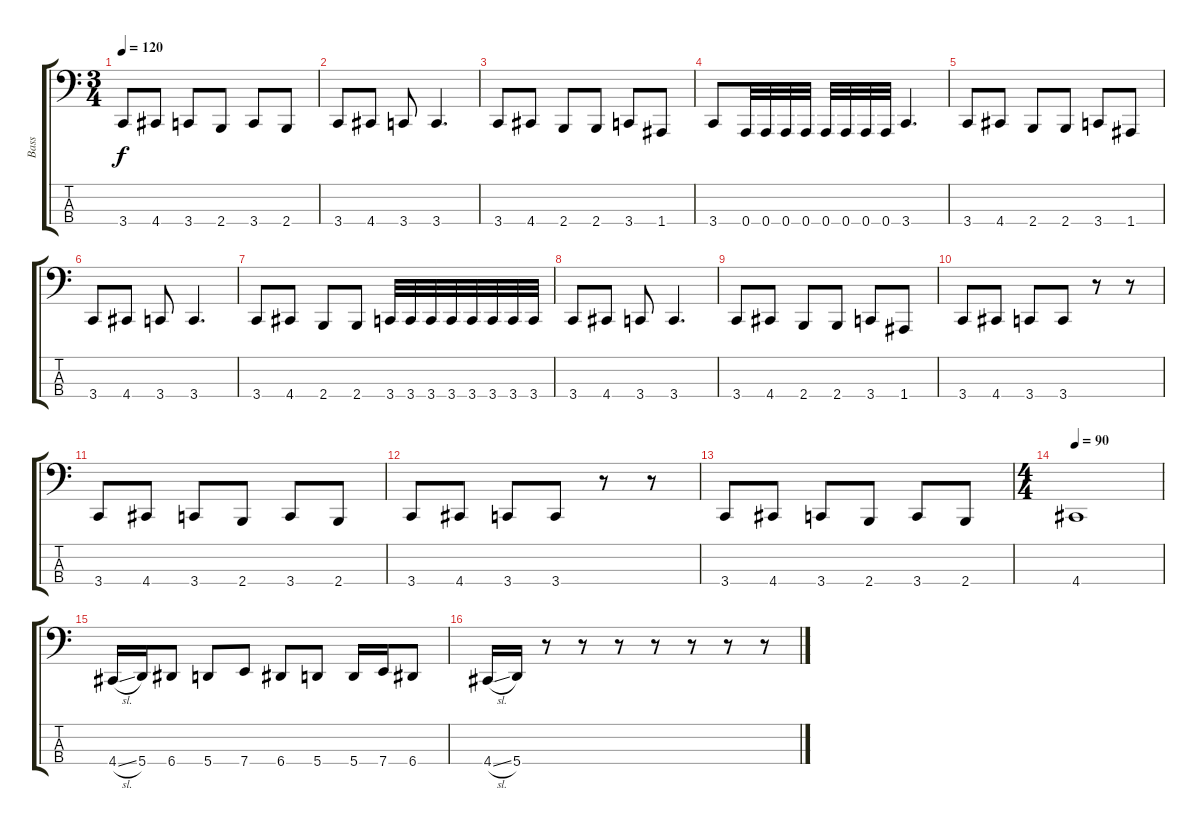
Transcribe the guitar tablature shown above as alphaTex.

\track ("Bass" "Bass") {instrument electricbasspick}
\staff {score tabs}
\tuning (D2 A1 E1 A0) {hide}
\ts (3 4)
\tempo 120
\clef f4
\ks c
3.4.8{dy f} 4.4.8 3.4.8 2.4.8 3.4.8 2.4.8 |
3.4.8 4.4.8 3.4.8 3.4.4{d} |
3.4.8 4.4.8 2.4.8 2.4.8 3.4.8 1.4.8 |
3.4.8 0.4.32 0.4.32 0.4.32 0.4.32 0.4.32 0.4.32 0.4.32 0.4.32 3.4.4{d} |
3.4.8 4.4.8 2.4.8 2.4.8 3.4.8 1.4.8 |
3.4.8 4.4.8 3.4.8 3.4.4{d} |
3.4.8 4.4.8 2.4.8 2.4.8 3.4.32 3.4.32 3.4.32 3.4.32 3.4.32 3.4.32 3.4.32 3.4.32 |
3.4.8 4.4.8 3.4.8 3.4.4{d} |
3.4.8 4.4.8 2.4.8 2.4.8 3.4.8 1.4.8 |
3.4.8 4.4.8 3.4.8 3.4.8 r.8 r.8 |
3.4.8 4.4.8 3.4.8 2.4.8 3.4.8 2.4.8 |
3.4.8 4.4.8 3.4.8 3.4.8 r.8 r.8 |
3.4.8 4.4.8 3.4.8 2.4.8 3.4.8 2.4.8 |
\ts (4 4)
\tempo 90
4.4.1 |
4.4{sl}.16 5.4.16 6.4.8 5.4.8 7.4.8 6.4.8 5.4.8 5.4.16 7.4.16 6.4.8 |
4.4{sl}.16 5.4.16 r.8 r.8 r.8 r.8 r.8 r.8 r.8
